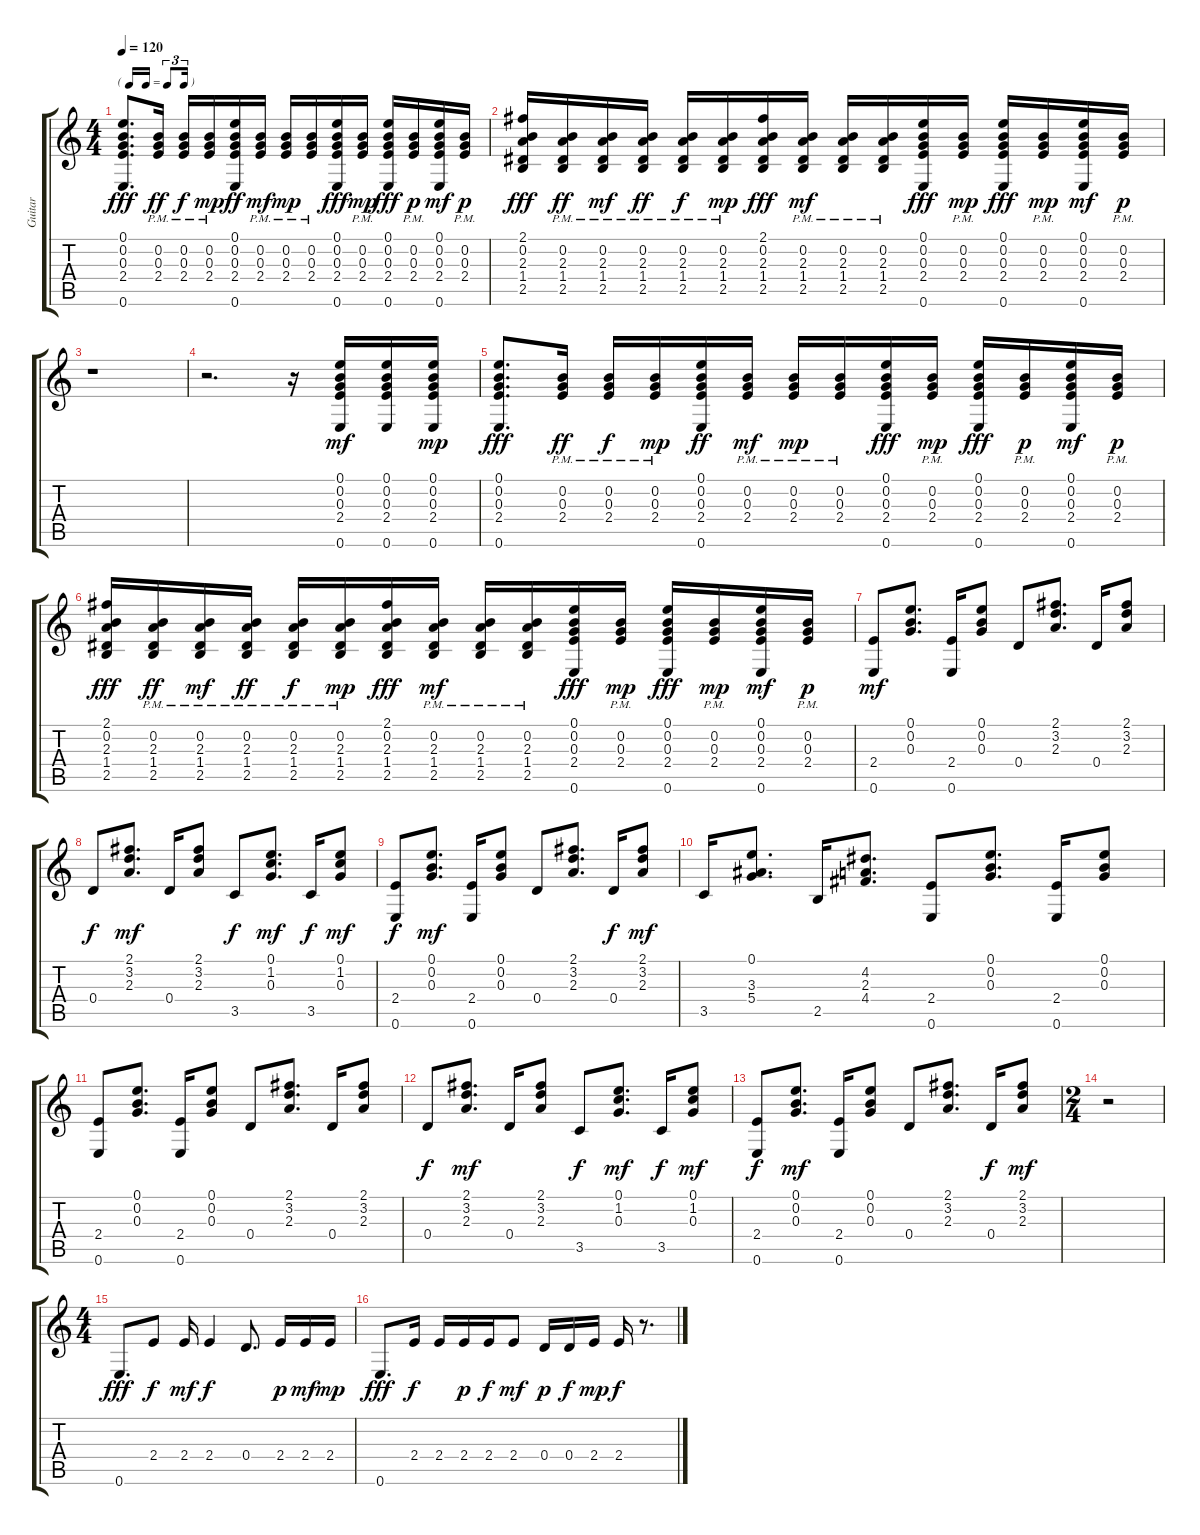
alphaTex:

\track ("Guitar" "Guitar") {instrument overdrivenguitar}
\staff {score tabs}
\tuning (E4 B3 G3 D3 A2 E2) {hide}
\ts (4 4)
\tf triplet16th
\tempo 120
\clef g2
\ks c
(0.1 0.2 0.3 2.4 0.6).8{d dy fff} (0.2{pm} 0.3{pm} 2.4{pm}).16{dy ff} (0.2{pm} 0.3{pm} 2.4{pm}).16{dy f} (0.2{pm} 0.3{pm} 2.4{pm}).16{dy mp} (0.1 0.2 0.3 2.4 0.6).16{dy ff} (0.2{pm} 0.3{pm} 2.4{pm}).16{dy mf} (0.2{pm} 0.3{pm} 2.4{pm}).16{dy mp} (0.2{pm} 0.3{pm} 2.4{pm}).16 (0.1 0.2 0.3 2.4 0.6).16{dy fff} (0.2{pm} 0.3{pm} 2.4{pm}).16{dy mp} (0.1 0.2 0.3 2.4 0.6).16{dy fff} (0.2{pm} 0.3{pm} 2.4{pm}).16{dy p} (0.1 0.2 0.3 2.4 0.6).16{dy mf} (0.2{pm} 0.3{pm} 2.4{pm}).16{dy p} |
(2.1 0.2 2.3 1.4 2.5).16{dy fff} (0.2{pm} 2.3{pm} 1.4{pm} 2.5{pm}).16{dy ff} (0.2{pm} 2.3{pm} 1.4{pm} 2.5{pm}).16{dy mf} (0.2{pm} 2.3{pm} 1.4{pm} 2.5{pm}).16{dy ff} (0.2{pm} 2.3{pm} 1.4{pm} 2.5{pm}).16{dy f} (0.2{pm} 2.3{pm} 1.4{pm} 2.5{pm}).16{dy mp} (2.1 0.2 2.3 1.4 2.5).16{dy fff} (0.2{pm} 2.3{pm} 1.4{pm} 2.5{pm}).16{dy mf} (0.2{pm} 2.3{pm} 1.4{pm} 2.5{pm}).16 (0.2{pm} 2.3{pm} 1.4{pm} 2.5{pm}).16 (0.1 0.2 0.3 2.4 0.6).16{dy fff} (0.2{pm} 0.3{pm} 2.4{pm}).16{dy mp} (0.1 0.2 0.3 2.4 0.6).16{dy fff} (0.2{pm} 0.3{pm} 2.4{pm}).16{dy mp} (0.1 0.2 0.3 2.4 0.6).16{dy mf} (0.2{pm} 0.3{pm} 2.4{pm}).16{dy p} |
r.1 |
r.2{d} r.16 (0.1 0.2 0.3 2.4 0.6).16{dy mf} (0.1 0.2 0.3 2.4 0.6).16 (0.1 0.2 0.3 2.4 0.6).16{dy mp} |
(0.1 0.2 0.3 2.4 0.6).8{d dy fff} (0.2{pm} 0.3{pm} 2.4{pm}).16{dy ff} (0.2{pm} 0.3{pm} 2.4{pm}).16{dy f} (0.2{pm} 0.3{pm} 2.4{pm}).16{dy mp} (0.1 0.2 0.3 2.4 0.6).16{dy ff} (0.2{pm} 0.3{pm} 2.4{pm}).16{dy mf} (0.2{pm} 0.3{pm} 2.4{pm}).16{dy mp} (0.2{pm} 0.3{pm} 2.4{pm}).16 (0.1 0.2 0.3 2.4 0.6).16{dy fff} (0.2{pm} 0.3{pm} 2.4{pm}).16{dy mp} (0.1 0.2 0.3 2.4 0.6).16{dy fff} (0.2{pm} 0.3{pm} 2.4{pm}).16{dy p} (0.1 0.2 0.3 2.4 0.6).16{dy mf} (0.2{pm} 0.3{pm} 2.4{pm}).16{dy p} |
(2.1 0.2 2.3 1.4 2.5).16{dy fff} (0.2{pm} 2.3{pm} 1.4{pm} 2.5{pm}).16{dy ff} (0.2{pm} 2.3{pm} 1.4{pm} 2.5{pm}).16{dy mf} (0.2{pm} 2.3{pm} 1.4{pm} 2.5{pm}).16{dy ff} (0.2{pm} 2.3{pm} 1.4{pm} 2.5{pm}).16{dy f} (0.2{pm} 2.3{pm} 1.4{pm} 2.5{pm}).16{dy mp} (2.1 0.2 2.3 1.4 2.5).16{dy fff} (0.2{pm} 2.3{pm} 1.4{pm} 2.5{pm}).16{dy mf} (0.2{pm} 2.3{pm} 1.4{pm} 2.5{pm}).16 (0.2{pm} 2.3{pm} 1.4{pm} 2.5{pm}).16 (0.1 0.2 0.3 2.4 0.6).16{dy fff} (0.2{pm} 0.3{pm} 2.4{pm}).16{dy mp} (0.1 0.2 0.3 2.4 0.6).16{dy fff} (0.2{pm} 0.3{pm} 2.4{pm}).16{dy mp} (0.1 0.2 0.3 2.4 0.6).16{dy mf} (0.2{pm} 0.3{pm} 2.4{pm}).16{dy p} |
(2.4 0.6).8{dy mf} (0.1 0.2 0.3).8{d} (2.4 0.6).16 (0.1 0.2 0.3).8 0.4.8 (2.1 3.2 2.3).8{d} 0.4.16 (2.1 3.2 2.3).8 |
0.4.8{dy f} (2.1 3.2 2.3).8{d dy mf} 0.4.16 (2.1 3.2 2.3).8 3.5.8{dy f} (0.1 1.2 0.3).8{d dy mf} 3.5.16{dy f} (0.1 1.2 0.3).8{dy mf} |
(2.4 0.6).8{dy f} (0.1 0.2 0.3).8{d dy mf} (2.4 0.6).16 (0.1 0.2 0.3).8 0.4.8 (2.1 3.2 2.3).8{d} 0.4.16{dy f} (2.1 3.2 2.3).8{dy mf} |
3.5.16 (0.1 3.3 5.4).8{d} 2.5.16 (4.2 2.3 4.4).8{d} (2.4 0.6).8 (0.1 0.2 0.3).8{d} (2.4 0.6).16 (0.1 0.2 0.3).8 |
(2.4 0.6).8 (0.1 0.2 0.3).8{d} (2.4 0.6).16 (0.1 0.2 0.3).8 0.4.8 (2.1 3.2 2.3).8{d} 0.4.16 (2.1 3.2 2.3).8 |
0.4.8{dy f} (2.1 3.2 2.3).8{d dy mf} 0.4.16 (2.1 3.2 2.3).8 3.5.8{dy f} (0.1 1.2 0.3).8{d dy mf} 3.5.16{dy f} (0.1 1.2 0.3).8{dy mf} |
(2.4 0.6).8{dy f} (0.1 0.2 0.3).8{d dy mf} (2.4 0.6).16 (0.1 0.2 0.3).8 0.4.8 (2.1 3.2 2.3).8{d} 0.4.16{dy f} (2.1 3.2 2.3).8{dy mf} |
\ts (2 4)
r.2 |
\ts (4 4)
0.6.8{d dy fff} 2.4.8{dy f} 2.4.16{dy mf} 2.4.4{dy f} 0.4.8{d} 2.4.16{dy p} 2.4.16{dy mf} 2.4.16{dy mp} |
0.6.8{d dy fff} 2.4.16{dy f} 2.4.16 2.4.16{dy p} 2.4.16{dy f} 2.4.8{dy mf} 0.4.16{dy p} 0.4.16{dy f} 2.4.16{dy mp} 2.4.16{dy f} r.8{d}
